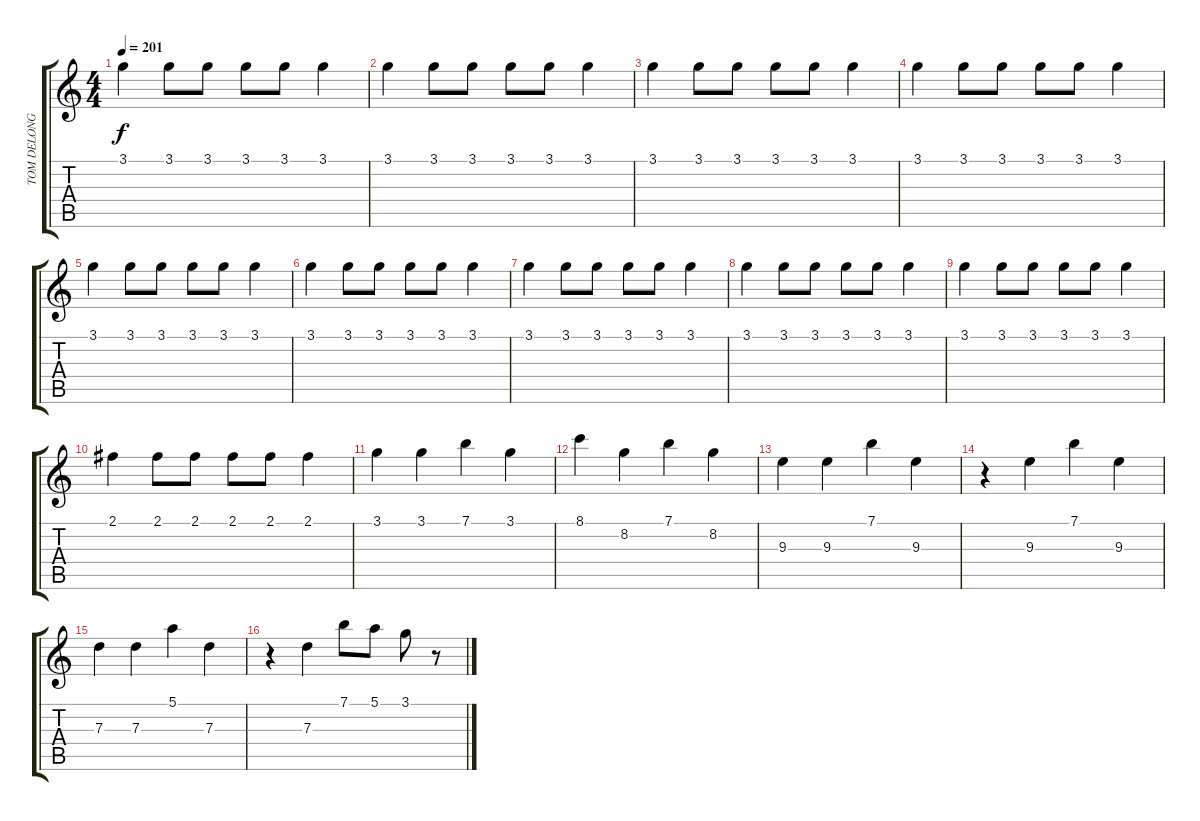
\track ("TOM DELONGE" "TOM DELONG") {instrument distortionguitar}
\staff {score tabs}
\tuning (E4 B3 G3 D3 A2 E2) {hide}
\ts (4 4)
\tempo 201
\clef g2
\ks c
3.1.4{dy f} 3.1.8 3.1.8 3.1.8 3.1.8 3.1.4 |
3.1.4 3.1.8 3.1.8 3.1.8 3.1.8 3.1.4 |
3.1.4 3.1.8 3.1.8 3.1.8 3.1.8 3.1.4 |
3.1.4 3.1.8 3.1.8 3.1.8 3.1.8 3.1.4 |
3.1.4 3.1.8 3.1.8 3.1.8 3.1.8 3.1.4 |
3.1.4 3.1.8 3.1.8 3.1.8 3.1.8 3.1.4 |
3.1.4 3.1.8 3.1.8 3.1.8 3.1.8 3.1.4 |
3.1.4 3.1.8 3.1.8 3.1.8 3.1.8 3.1.4 |
3.1.4 3.1.8 3.1.8 3.1.8 3.1.8 3.1.4 |
2.1.4 2.1.8 2.1.8 2.1.8 2.1.8 2.1.4 |
3.1.4 3.1.4 7.1.4 3.1.4 |
8.1.4 8.2.4 7.1.4 8.2.4 |
9.3.4 9.3.4 7.1.4 9.3.4 |
r.4 9.3.4 7.1.4 9.3.4 |
7.3.4 7.3.4 5.1.4 7.3.4 |
r.4 7.3.4 7.1.8 5.1.8 3.1.8 r.8
